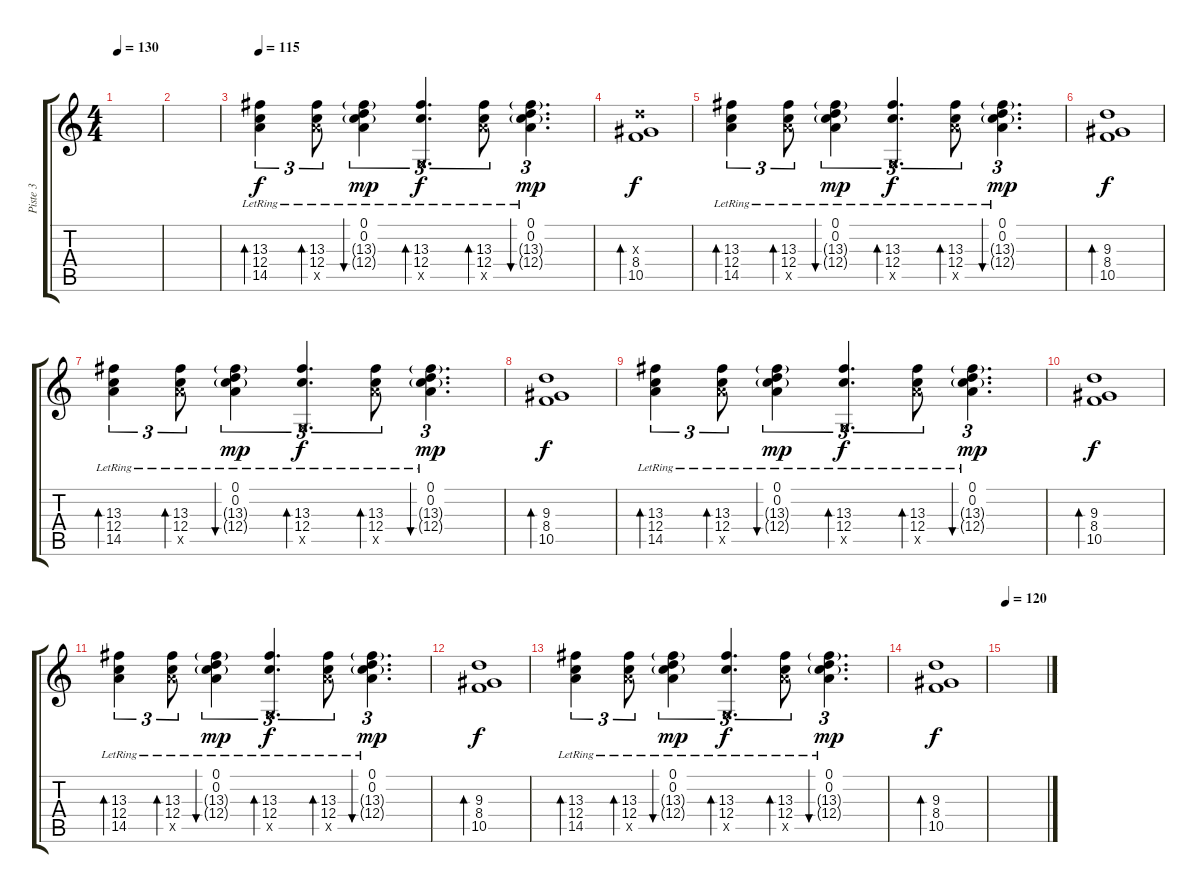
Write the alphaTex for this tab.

\track ("Piste 3" "Piste 3") {instrument electricguitarclean}
\staff {score tabs}
\tuning (D4 A3 F3 C3 G2 C2) {hide}
\ts (4 4)
\tempo 130
\clef g2
\ks c
|
|
\tempo 115
(13.3{lr} 12.4{lr} 14.5{lr}).4{tu (3 2) bd 480} (13.3{lr} 12.4{lr} 14.5{x}).8{tu (3 2) bd 480} (0.1{lr} 0.2{lr} 13.3{g lr} 12.4{g lr}).4{tu (3 2) bu 120 dy mp} (13.3{lr} 12.4{lr} 0.5{x}).4{d tu (3 2) bd 480 dy f} (13.3{lr} 12.4{lr} 14.5{x}).8{tu (3 2) bd 480} (0.1{lr} 0.2{lr} 13.3{g lr} 12.4{g lr}).4{d tu (3 2) bu 120 dy mp} |
(9.3{x} 8.4 10.5).1{bd 120 dy f} |
(13.3{lr} 12.4{lr} 14.5{lr}).4{tu (3 2) bd 480} (13.3{lr} 12.4{lr} 14.5{x}).8{tu (3 2) bd 480} (0.1{lr} 0.2{lr} 13.3{g lr} 12.4{g lr}).4{tu (3 2) bu 120 dy mp} (13.3{lr} 12.4{lr} 0.5{x}).4{d tu (3 2) bd 480 dy f} (13.3{lr} 12.4{lr} 14.5{x}).8{tu (3 2) bd 480} (0.1{lr} 0.2{lr} 13.3{g lr} 12.4{g lr}).4{d tu (3 2) bu 120 dy mp} |
(9.3 8.4 10.5).1{bd 480 dy f} |
(13.3{lr} 12.4{lr} 14.5{lr}).4{tu (3 2) bd 480} (13.3{lr} 12.4{lr} 14.5{x}).8{tu (3 2) bd 480} (0.1{lr} 0.2{lr} 13.3{g lr} 12.4{g lr}).4{tu (3 2) bu 120 dy mp} (13.3{lr} 12.4{lr} 0.5{x}).4{d tu (3 2) bd 480 dy f} (13.3{lr} 12.4{lr} 14.5{x}).8{tu (3 2) bd 480} (0.1{lr} 0.2{lr} 13.3{g lr} 12.4{g lr}).4{d tu (3 2) bu 120 dy mp} |
(9.3 8.4 10.5).1{bd 480 dy f} |
(13.3{lr} 12.4{lr} 14.5{lr}).4{tu (3 2) bd 480} (13.3{lr} 12.4{lr} 14.5{x}).8{tu (3 2) bd 480} (0.1{lr} 0.2{lr} 13.3{g lr} 12.4{g lr}).4{tu (3 2) bu 120 dy mp} (13.3{lr} 12.4{lr} 0.5{x}).4{d tu (3 2) bd 480 dy f} (13.3{lr} 12.4{lr} 14.5{x}).8{tu (3 2) bd 480} (0.1{lr} 0.2{lr} 13.3{g lr} 12.4{g lr}).4{d tu (3 2) bu 120 dy mp} |
(9.3 8.4 10.5).1{bd 480 dy f} |
(13.3{lr} 12.4{lr} 14.5{lr}).4{tu (3 2) bd 480} (13.3{lr} 12.4{lr} 14.5{x}).8{tu (3 2) bd 480} (0.1{lr} 0.2{lr} 13.3{g lr} 12.4{g lr}).4{tu (3 2) bu 120 dy mp} (13.3{lr} 12.4{lr} 0.5{x}).4{d tu (3 2) bd 480 dy f} (13.3{lr} 12.4{lr} 14.5{x}).8{tu (3 2) bd 480} (0.1{lr} 0.2{lr} 13.3{g lr} 12.4{g lr}).4{d tu (3 2) bu 120 dy mp} |
(9.3 8.4 10.5).1{bd 480 dy f} |
(13.3{lr} 12.4{lr} 14.5{lr}).4{tu (3 2) bd 480} (13.3{lr} 12.4{lr} 14.5{x}).8{tu (3 2) bd 480} (0.1{lr} 0.2{lr} 13.3{g lr} 12.4{g lr}).4{tu (3 2) bu 120 dy mp} (13.3{lr} 12.4{lr} 0.5{x}).4{d tu (3 2) bd 480 dy f} (13.3{lr} 12.4{lr} 14.5{x}).8{tu (3 2) bd 480} (0.1{lr} 0.2{lr} 13.3{g lr} 12.4{g lr}).4{d tu (3 2) bu 120 dy mp} |
(9.3 8.4 10.5).1{bd 480 dy f} |
\tempo 120
